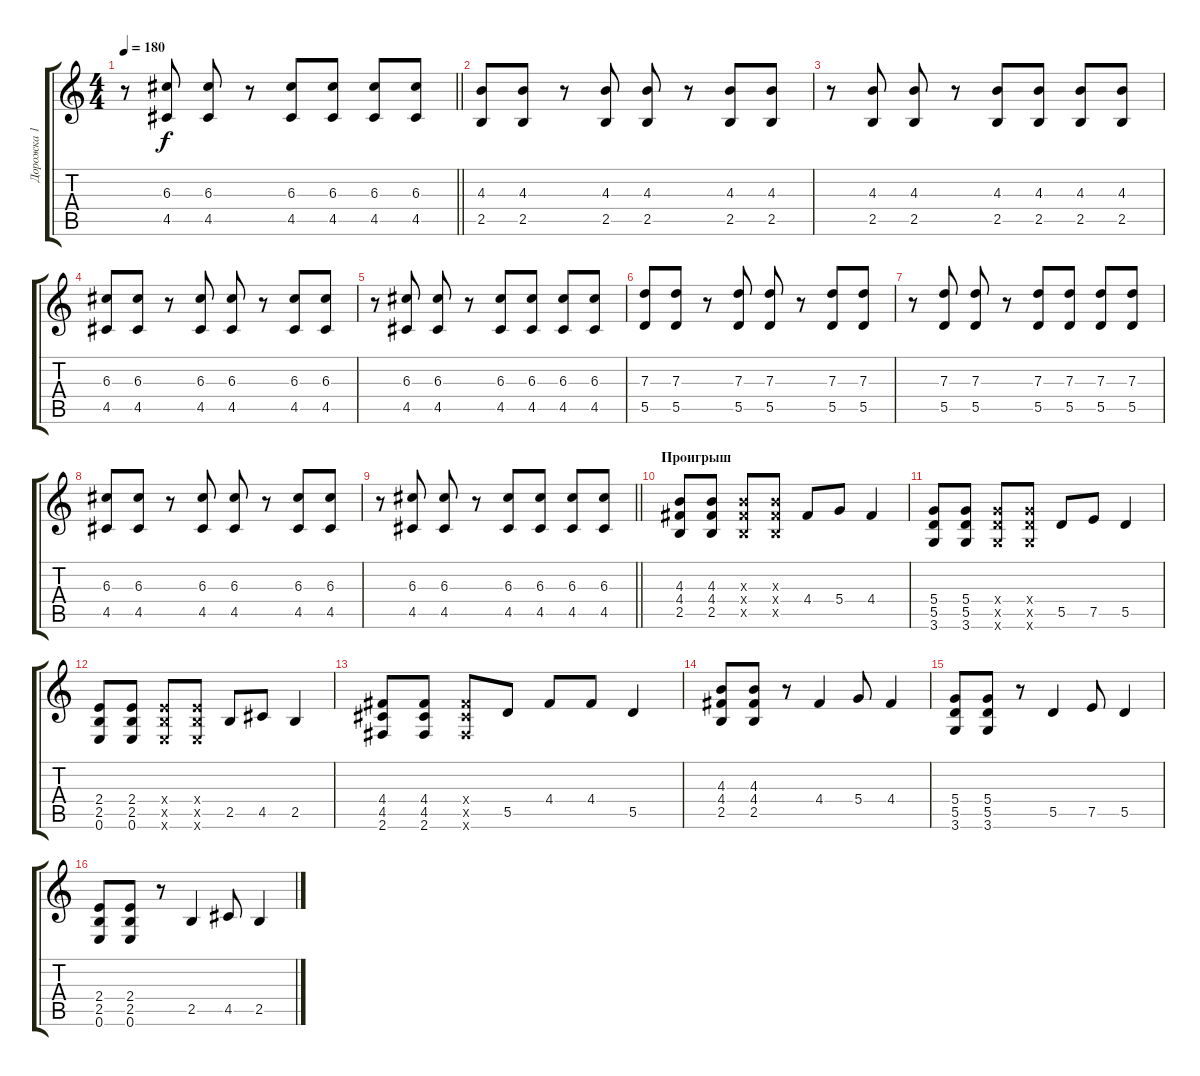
\track ("Дорожка 1" "Дорожка 1") {instrument distortionguitar}
\staff {score tabs}
\tuning (E4 B3 G3 D3 A2 E2) {hide}
\ts (4 4)
\tempo 180
\clef g2
\barLineRight lightlight
\ks c
r.8{dy f} (6.3 4.5).8 (6.3 4.5).8 r.8 (6.3 4.5).8 (6.3 4.5).8 (6.3 4.5).8 (6.3 4.5).8 |
(4.3 2.5).8 (4.3 2.5).8 r.8 (4.3 2.5).8 (4.3 2.5).8 r.8 (4.3 2.5).8 (4.3 2.5).8 |
r.8 (4.3 2.5).8 (4.3 2.5).8 r.8 (4.3 2.5).8 (4.3 2.5).8 (4.3 2.5).8 (4.3 2.5).8 |
(6.3 4.5).8 (6.3 4.5).8 r.8 (6.3 4.5).8 (6.3 4.5).8 r.8 (6.3 4.5).8 (6.3 4.5).8 |
r.8 (6.3 4.5).8 (6.3 4.5).8 r.8 (6.3 4.5).8 (6.3 4.5).8 (6.3 4.5).8 (6.3 4.5).8 |
(7.3 5.5).8 (7.3 5.5).8 r.8 (7.3 5.5).8 (7.3 5.5).8 r.8 (7.3 5.5).8 (7.3 5.5).8 |
r.8 (7.3 5.5).8 (7.3 5.5).8 r.8 (7.3 5.5).8 (7.3 5.5).8 (7.3 5.5).8 (7.3 5.5).8 |
(6.3 4.5).8 (6.3 4.5).8 r.8 (6.3 4.5).8 (6.3 4.5).8 r.8 (6.3 4.5).8 (6.3 4.5).8 |
\barLineRight lightlight
r.8 (6.3 4.5).8 (6.3 4.5).8 r.8 (6.3 4.5).8 (6.3 4.5).8 (6.3 4.5).8 (6.3 4.5).8 |
\section ("" "Проигрыш")
(4.3 4.4 2.5).8 (4.3 4.4 2.5).8 (4.3{x} 4.4{x} 2.5{x}).8 (4.3{x} 4.4{x} 2.5{x}).8 4.4.8 5.4.8 4.4.4 |
(5.4 5.5 3.6).8 (5.4 5.5 3.6).8 (5.4{x} 5.5{x} 3.6{x}).8 (5.4{x} 5.5{x} 3.6{x}).8 5.5.8 7.5.8 5.5.4 |
(2.4 2.5 0.6).8 (2.4 2.5 0.6).8 (2.4{x} 2.5{x} 0.6{x}).8 (2.4{x} 2.5{x} 0.6{x}).8 2.5.8 4.5.8 2.5.4 |
(4.4 4.5 2.6).8 (4.4 4.5 2.6).8 (4.4{x} 4.5{x} 2.6{x}).8 5.5.8 4.4.8 4.4.8 5.5.4 |
(4.3 4.4 2.5).8 (4.3 4.4 2.5).8 r.8 4.4.4 5.4.8 4.4.4 |
(5.4 5.5 3.6).8 (5.4 5.5 3.6).8 r.8 5.5.4 7.5.8 5.5.4 |
(2.4 2.5 0.6).8 (2.4 2.5 0.6).8 r.8 2.5.4 4.5.8 2.5.4
